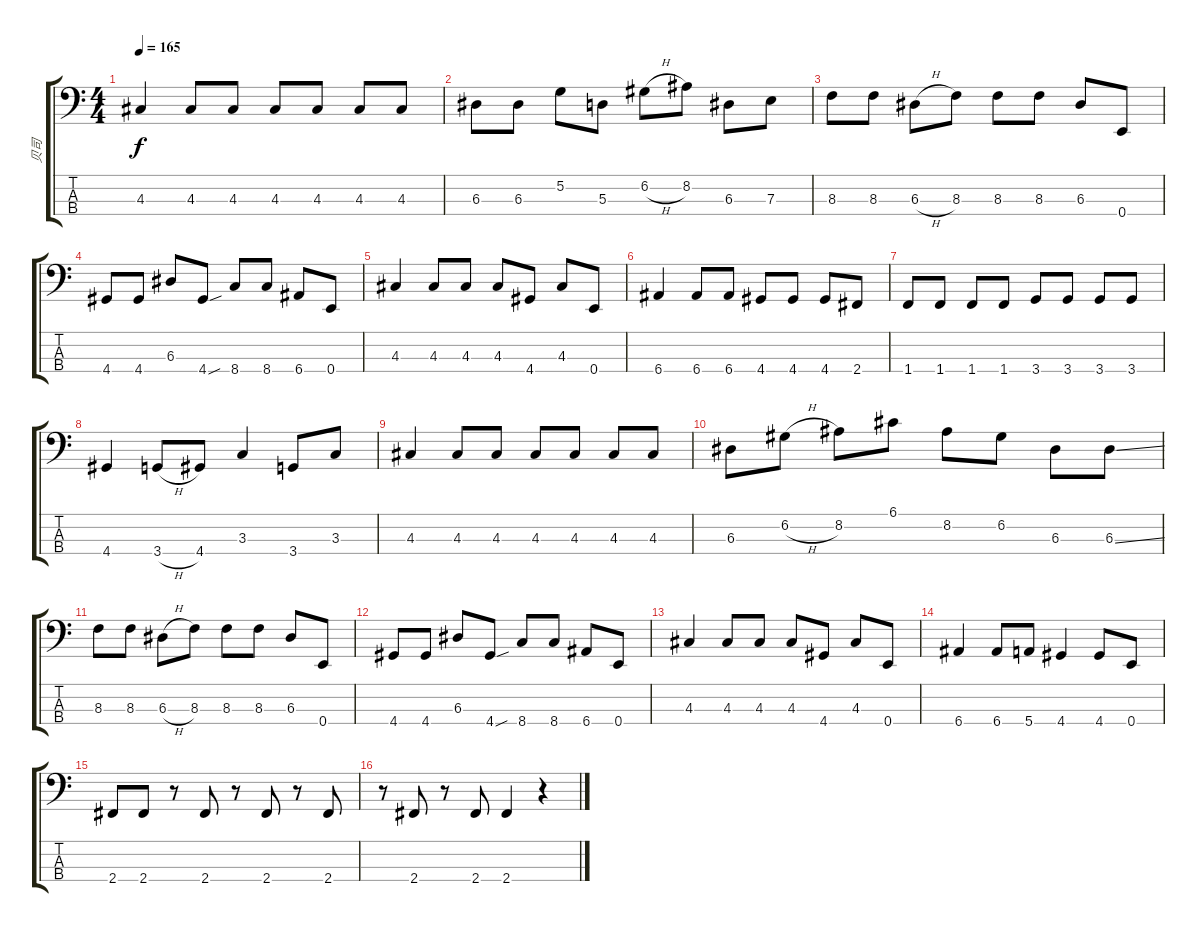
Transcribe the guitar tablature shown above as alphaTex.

\track ("贝司" "贝司") {instrument electricbassfinger}
\staff {score tabs}
\tuning (G2 D2 A1 E1) {hide}
\ts (4 4)
\tempo 165
\clef f4
\ks c
4.3.4{dy f} 4.3.8 4.3.8 4.3.8 4.3.8 4.3.8 4.3.8 |
6.3.8 6.3.8 5.2.8 5.3.8 6.2{h}.8 8.2.8 6.3.8 7.3.8 |
8.3.8 8.3.8 6.3{h}.8 8.3.8 8.3.8 8.3.8 6.3.8 0.4.8 |
4.4.8 4.4.8 6.3.8 4.4{sou}.8 8.4.8 8.4.8 6.4.8 0.4.8 |
4.3.4 4.3.8 4.3.8 4.3.8 4.4.8 4.3.8 0.4.8 |
6.4.4 6.4.8 6.4.8 4.4.8 4.4.8 4.4.8 2.4.8 |
1.4.8 1.4.8 1.4.8 1.4.8 3.4.8 3.4.8 3.4.8 3.4.8 |
4.4.4 3.4{h}.8 4.4.8 3.3.4 3.4.8 3.3.8 |
4.3.4 4.3.8 4.3.8 4.3.8 4.3.8 4.3.8 4.3.8 |
6.3.8 6.2{h}.8 8.2.8 6.1.8 8.2.8 6.2.8 6.3.8 6.3{ss}.8 |
8.3.8 8.3.8 6.3{h}.8 8.3.8 8.3.8 8.3.8 6.3.8 0.4.8 |
4.4.8 4.4.8 6.3.8 4.4{sou}.8 8.4.8 8.4.8 6.4.8 0.4.8 |
4.3.4 4.3.8 4.3.8 4.3.8 4.4.8 4.3.8 0.4.8 |
6.4.4 6.4.8 5.4.8 4.4.4 4.4.8 0.4.8 |
2.4.8 2.4.8 r.8 2.4.8 r.8 2.4.8 r.8 2.4.8 |
r.8 2.4.8 r.8 2.4.8 2.4.4 r.4
